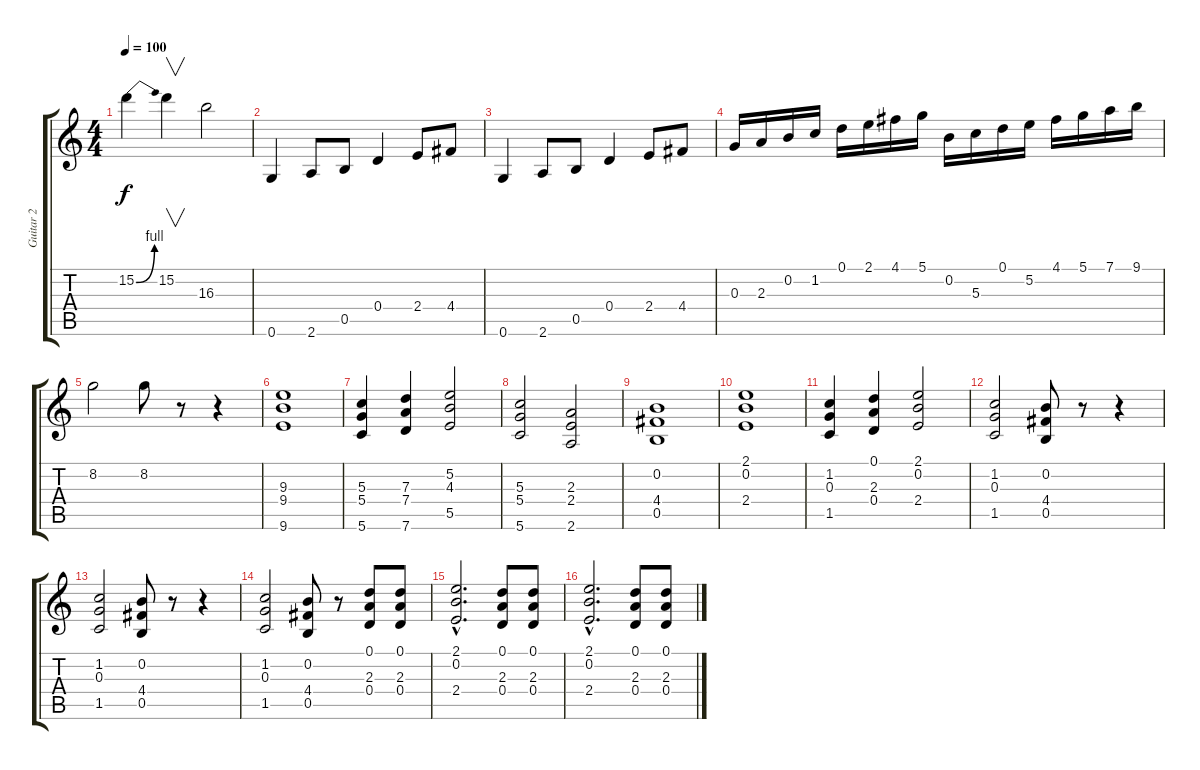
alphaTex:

\track ("Guitar 2" "Guitar 2") {instrument distortionguitar}
\staff {score tabs}
\tuning (D4 B3 G3 D3 B2 G2) {hide}
\ts (4 4)
\tempo 100
\clef g2
\ks c
15.2{be (bend 0 0 60 4)}.4{dy f} 15.2.4{v} 16.3.2 |
0.6.4 2.6.8 0.5.8 0.4.4 2.4.8 4.4.8 |
0.6.4 2.6.8 0.5.8 0.4.4 2.4.8 4.4.8 |
0.3.16 2.3.16 0.2.16 1.2.16 0.1.16 2.1.16 4.1.16 5.1.16 0.2.16 5.3.16 0.1.16 5.2.16 4.1.16 5.1.16 7.1.16 9.1.16 |
8.2.2 8.2.8 r.8 r.4 |
(9.3 9.4 9.6).1{volume 13} |
(5.3 5.4 5.6).4 (7.3 7.4 7.6).4 (5.2 4.3 5.5).2 |
(5.3 5.4 5.6).2 (2.3 2.4 2.6).2 |
(0.2 4.4 0.5).1 |
(2.1 0.2 2.4).1 |
(1.2 0.3 1.5).4 (0.1 2.3 0.4).4 (2.1 0.2 2.4).2 |
(1.2 0.3 1.5).2 (0.2 4.4 0.5).8 r.8 r.4 |
(1.2 0.3 1.5).2 (0.2 4.4 0.5).8 r.8 r.4 |
(1.2 0.3 1.5).2 (0.2 4.4 0.5).8 r.8 (0.1 2.3 0.4).8 (0.1 2.3 0.4).8 |
(2.1{hac} 0.2{hac} 2.4{hac}).2{d} (0.1 2.3 0.4).8 (0.1 2.3 0.4).8 |
(2.1{hac} 0.2{hac} 2.4{hac}).2{d} (0.1 2.3 0.4).8 (0.1 2.3 0.4).8
